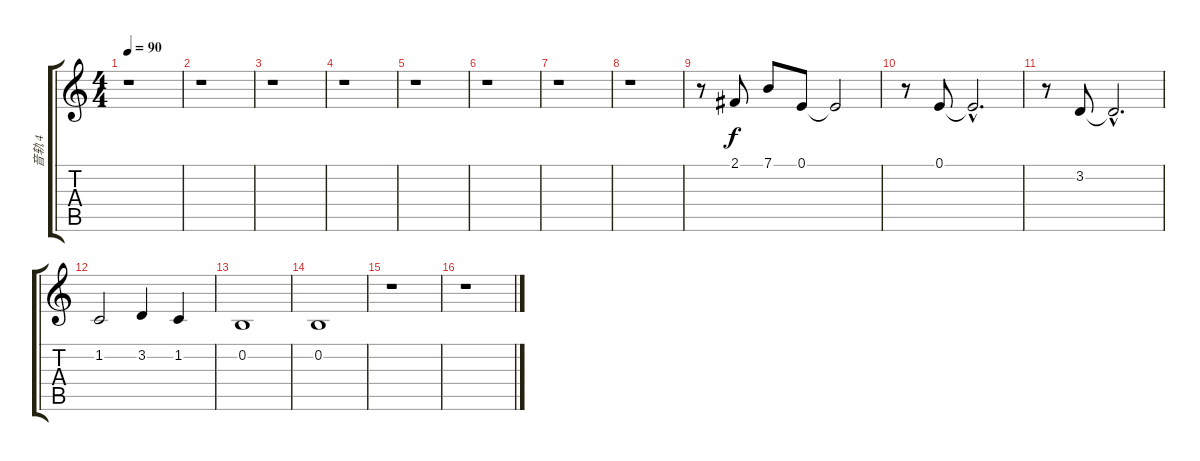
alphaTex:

\track ("音轨 4" "音轨 4") {instrument violin}
\staff {score tabs}
\tuning (E4 B3 G3 D3 A2 E2) {hide}
\ts (4 4)
\tempo 90
\clef g2
\ks c
r.1{dy f} |
r.1 |
r.1 |
r.1 |
r.1 |
r.1 |
r.1 |
r.1 |
r.8 2.1.8 7.1.8 0.1.8 0.1{t}.2 |
r.8 0.1.8 0.1{hac t}.2{d} |
r.8 3.2.8 3.2{hac t}.2{d} |
1.2.2 3.2.4 1.2.4 |
0.2.1 |
0.2.1 |
r.1 |
r.1
